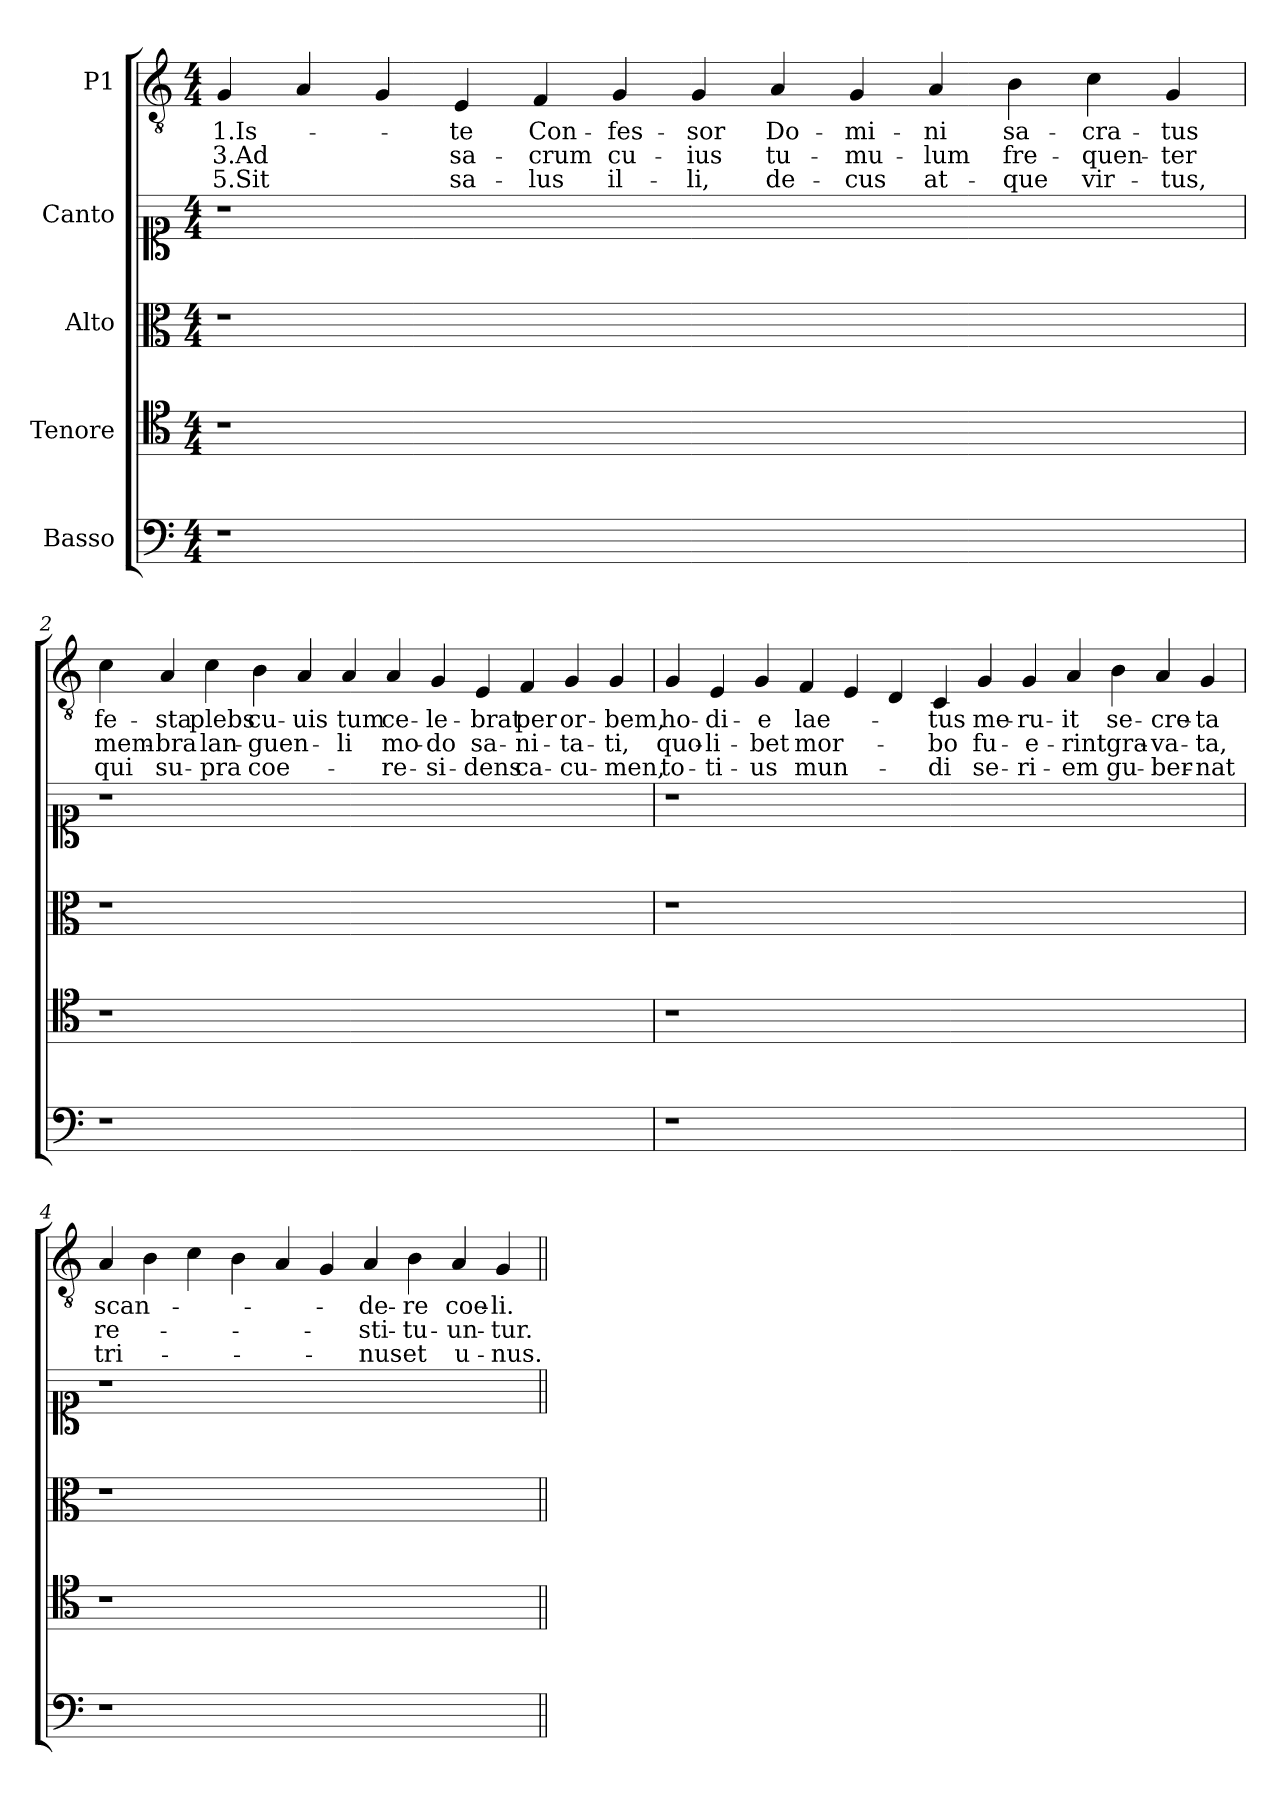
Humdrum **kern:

**kern	**kern	**kern	**kern	**kern	**text	**text	**text
*part5	*part4	*part3	*part2	*part1	*part1	*part1	*part1
*staff5	*staff4	*staff3	*staff2	*staff1	*staff1	*staff1	*staff1
*I"Basso	*I"Tenore	*I"Alto	*I"Canto	*I"P1	*	*	*
!!LO:PB:g=z
*clefF4	*clefC4	*clefC3	*clefC1	*clefGv2	*	*	*
*	*ITrd7c12	*ITrd7c12	*	*ITrd7c12	*	*	*
*k[]	*k[]	*k[]	*k[]	*k[]	*	*	*
*C:	*C:	*C:	*C:	*C:	*	*	*
*M4/4	*M4/4	*M4/4	*M4/4	*M4/4	*	*	*
=1	=1	=1	=1	=1	=1	=1	=1
!LO:N:vis=1	!LO:N:vis=1	!LO:N:vis=1	!LO:N:vis=1	!	!	!	!
!	!	!	!	!	!LO:LY:b:color=#000000	!LO:LY:b:color=#000000	!LO:LY:b:color=#000000
1r	1r	1r	1r	4GGi/	1.Is-	3.Ad	5.Sit
.	.	.	.	4AAi/	.	.	.
.	.	.	.	4GGi/	.	.	.
!	!	!	!	!	!LO:LY:b:color=#000000	!LO:LY:b:color=#000000	!LO:LY:b:color=#000000
.	.	.	.	4EEi/	-te	sa-	sa-
!	!	!	!	!	!LO:LY:b:color=#000000	!LO:LY:b:color=#000000	!LO:LY:b:color=#000000
0ryy	0ryy	0ryy	0ryy	4FFi/	Con-	-crum	-lus
!	!	!	!	!	!LO:LY:b:color=#000000	!LO:LY:b:color=#000000	!LO:LY:b:color=#000000
.	.	.	.	4GGi/	-fes-	cu-	il-
!	!	!	!	!	!LO:LY:b:color=#000000	!LO:LY:b:color=#000000	!LO:LY:b:color=#000000
.	.	.	.	4GGi/	-sor	-ius	-li,
!	!	!	!	!	!LO:LY:b:color=#000000	!LO:LY:b:color=#000000	!LO:LY:b:color=#000000
.	.	.	.	4AAi/	Do-	tu-	de-
!	!	!	!	!	!LO:LY:b:color=#000000	!LO:LY:b:color=#000000	!LO:LY:b:color=#000000
.	.	.	.	4GGi/	-mi-	-mu-	-cus
!	!	!	!	!	!LO:LY:b:color=#000000	!LO:LY:b:color=#000000	!LO:LY:b:color=#000000
.	.	.	.	4AAi/	-ni	-lum	at-
!	!	!	!	!	!LO:LY:b:color=#000000	!LO:LY:b:color=#000000	!LO:LY:b:color=#000000
.	.	.	.	4BBi\	sa-	fre-	-que
!	!	!	!	!	!LO:LY:b:color=#000000	!LO:LY:b:color=#000000	!LO:LY:b:color=#000000
.	.	.	.	4Ci\	-cra-	-quen-	vir-
!	!	!	!	!	!LO:LY:b:color=#000000	!LO:LY:b:color=#000000	!LO:LY:b:color=#000000
4ryy	4ryy	4ryy	4ryy	4GGi/	-tus	-ter	-tus,
=2`	=2`	=2`	=2`	=2`	=2`	=2`	=2`
!LO:N:vis=1	!LO:N:vis=1	!LO:N:vis=1	!LO:N:vis=1	!	!	!	!
!	!	!	!	!	!LO:LY:b:color=#000000	!LO:LY:b:color=#000000	!LO:LY:b:color=#000000
1r	1r	1r	1r	4Ci\	fe-	mem-	qui
!	!	!	!	!	!LO:LY:b:color=#000000	!LO:LY:b:color=#000000	!LO:LY:b:color=#000000
.	.	.	.	4AAi/	-sta	-bra	su-
!	!	!	!	!	!LO:LY:b:color=#000000	!LO:LY:b:color=#000000	!LO:LY:b:color=#000000
.	.	.	.	4Ci\	plebs	lan-	-pra
!	!	!	!	!	!LO:LY:b:color=#000000	!LO:LY:b:color=#000000	!LO:LY:b:color=#000000
.	.	.	.	4BBi\	cu-	-guen-	coe-
!	!	!	!	!	!LO:LY:b:color=#000000	!	!
0ryy	0ryy	0ryy	0ryy	4AAi/	-uis	.	.
!	!	!	!	!	!LO:LY:b:color=#000000	!LO:LY:b:color=#000000	!
.	.	.	.	4AAi/	-tum	-li	.
!	!	!	!	!	!LO:LY:b:color=#000000	!LO:LY:b:color=#000000	!LO:LY:b:color=#000000
.	.	.	.	4AAi/	ce-	mo-	re-
!	!	!	!	!	!LO:LY:b:color=#000000	!LO:LY:b:color=#000000	!LO:LY:b:color=#000000
.	.	.	.	4GGi/	-le-	-do	-si-
!	!	!	!	!	!LO:LY:b:color=#000000	!LO:LY:b:color=#000000	!LO:LY:b:color=#000000
.	.	.	.	4EEi/	-brat	sa-	-dens
!	!	!	!	!	!LO:LY:b:color=#000000	!LO:LY:b:color=#000000	!LO:LY:b:color=#000000
.	.	.	.	4FFi/	per	-ni-	ca-
!	!	!	!	!	!LO:LY:b:color=#000000	!LO:LY:b:color=#000000	!LO:LY:b:color=#000000
.	.	.	.	4GGi/	or-	-ta-	-cu-
!	!	!	!	!	!LO:LY:b:color=#000000	!LO:LY:b:color=#000000	!LO:LY:b:color=#000000
.	.	.	.	4GGi/	-bem,	-ti,	-men,
!!LO:LB:g=z
=3'	=3'	=3'	=3'	=3'	=3'	=3'	=3'
!LO:N:vis=1	!LO:N:vis=1	!LO:N:vis=1	!LO:N:vis=1	!	!	!	!
!	!	!	!	!	!LO:LY:b:color=#000000	!LO:LY:b:color=#000000	!LO:LY:b:color=#000000
1r	1r	1r	1r	4GGi/	ho-	quo-	to-
!	!	!	!	!	!LO:LY:b:color=#000000	!LO:LY:b:color=#000000	!LO:LY:b:color=#000000
.	.	.	.	4EEi/	-di-	-li-	-ti-
!	!	!	!	!	!LO:LY:b:color=#000000	!LO:LY:b:color=#000000	!LO:LY:b:color=#000000
.	.	.	.	4GGi/	-e	-bet	-us
!	!	!	!	!	!LO:LY:b:color=#000000	!LO:LY:b:color=#000000	!LO:LY:b:color=#000000
.	.	.	.	4FFi/	lae-	mor-	mun-
0ryy	0ryy	0ryy	0ryy	4EEi/	.	.	.
.	.	.	.	4DDi/	.	.	.
!	!	!	!	!	!LO:LY:b:color=#000000	!LO:LY:b:color=#000000	!LO:LY:b:color=#000000
.	.	.	.	4CCi/	-tus	-bo	-di
!	!	!	!	!	!LO:LY:b:color=#000000	!LO:LY:b:color=#000000	!LO:LY:b:color=#000000
.	.	.	.	4GGi/	me-	fu-	se-
!	!	!	!	!	!LO:LY:b:color=#000000	!LO:LY:b:color=#000000	!LO:LY:b:color=#000000
.	.	.	.	4GGi/	-ru-	-e-	-ri-
!	!	!	!	!	!LO:LY:b:color=#000000	!LO:LY:b:color=#000000	!LO:LY:b:color=#000000
.	.	.	.	4AAi/	-it	-rint	-em
!	!	!	!	!	!LO:LY:b:color=#000000	!LO:LY:b:color=#000000	!LO:LY:b:color=#000000
.	.	.	.	4BBi\	se-	gra-	gu-
!	!	!	!	!	!LO:LY:b:color=#000000	!LO:LY:b:color=#000000	!LO:LY:b:color=#000000
.	.	.	.	4AAi/	-cre-	-va-	-ber-
!	!	!	!	!	!LO:LY:b:color=#000000	!LO:LY:b:color=#000000	!LO:LY:b:color=#000000
4ryy	4ryy	4ryy	4ryy	4GGi/	-ta	-ta,	-nat
=4`	=4`	=4`	=4`	=4`	=4`	=4`	=4`
!LO:N:vis=1	!LO:N:vis=1	!LO:N:vis=1	!LO:N:vis=1	!	!	!	!
!	!	!	!	!	!LO:LY:b:color=#000000	!LO:LY:b:color=#000000	!LO:LY:b:color=#000000
1r	1r	1r	1r	4AAi/	scan-	re-	tri-
.	.	.	.	4BBi\	.	.	.
.	.	.	.	4Ci\	.	.	.
.	.	.	.	4BBi\	.	.	.
1.ryy	1.ryy	1.ryy	1.ryy	4AAi/	.	.	.
.	.	.	.	4GGi/	.	.	.
!	!	!	!	!	!LO:LY:b:color=#000000	!LO:LY:b:color=#000000	!LO:LY:b:color=#000000
.	.	.	.	4AAi/	-de-	-sti-	-nus
!	!	!	!	!	!LO:LY:b:color=#000000	!LO:LY:b:color=#000000	!LO:LY:b:color=#000000
.	.	.	.	4BBi\	-re	-tu-	et
!	!	!	!	!	!LO:LY:b:color=#000000	!LO:LY:b:color=#000000	!LO:LY:b:color=#000000
.	.	.	.	4AAi/	coe-	-un-	u-
!	!	!	!	!	!LO:LY:b:color=#000000	!LO:LY:b:color=#000000	!LO:LY:b:color=#000000
.	.	.	.	4GGi/	-li.	-tur.	-nus.
=||	=||	=||	=||	=||	=||	=||	=||
*-	*-	*-	*-	*-	*-	*-	*-
